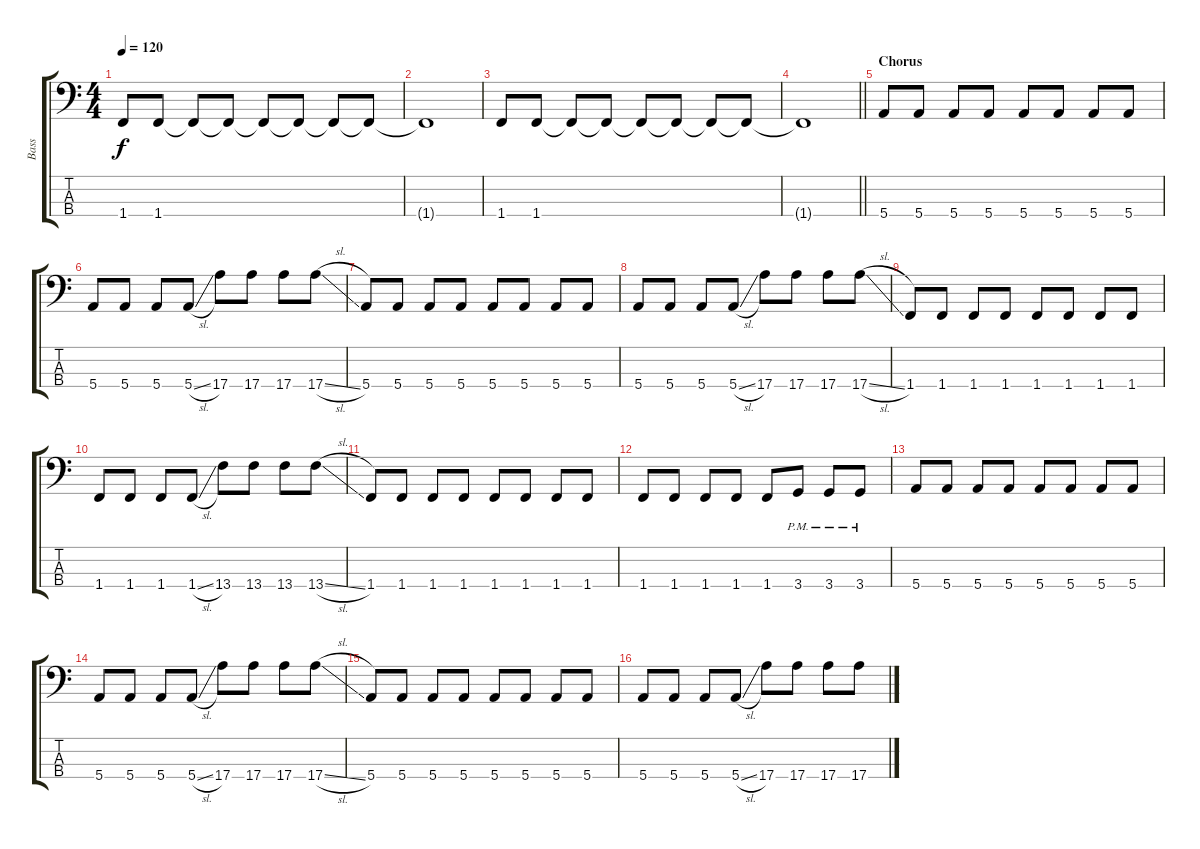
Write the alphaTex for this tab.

\track ("Bass" "Bass") {instrument electricbassfinger}
\staff {score tabs}
\tuning (G2 D2 A1 E1) {hide}
\ts (4 4)
\tempo 120
\clef f4
\ks c
1.4.8{dy f} 1.4.8 1.4{t}.8 1.4{t}.8 1.4{t}.8 1.4{t}.8 1.4{t}.8 1.4{t}.8 |
1.4{t}.1 |
1.4.8 1.4.8 1.4{t}.8 1.4{t}.8 1.4{t}.8 1.4{t}.8 1.4{t}.8 1.4{t}.8 |
\barLineRight lightlight
1.4{t}.1 |
\section ("" "Chorus")
5.4.8 5.4.8 5.4.8 5.4.8 5.4.8 5.4.8 5.4.8 5.4.8 |
5.4.8 5.4.8 5.4.8 5.4{sl}.8 17.4.8 17.4.8 17.4.8 17.4{sl}.8 |
5.4.8 5.4.8 5.4.8 5.4.8 5.4.8 5.4.8 5.4.8 5.4.8 |
5.4.8 5.4.8 5.4.8 5.4{sl}.8 17.4.8 17.4.8 17.4.8 17.4{sl}.8 |
1.4.8 1.4.8 1.4.8 1.4.8 1.4.8 1.4.8 1.4.8 1.4.8 |
1.4.8 1.4.8 1.4.8 1.4{sl}.8 13.4.8 13.4.8 13.4.8 13.4{sl}.8 |
1.4.8 1.4.8 1.4.8 1.4.8 1.4.8 1.4.8 1.4.8 1.4.8 |
1.4.8 1.4.8 1.4.8 1.4.8 1.4.8 3.4{pm}.8 3.4{pm}.8 3.4{pm}.8 |
5.4.8 5.4.8 5.4.8 5.4.8 5.4.8 5.4.8 5.4.8 5.4.8 |
5.4.8 5.4.8 5.4.8 5.4{sl}.8 17.4.8 17.4.8 17.4.8 17.4{sl}.8 |
5.4.8 5.4.8 5.4.8 5.4.8 5.4.8 5.4.8 5.4.8 5.4.8 |
5.4.8 5.4.8 5.4.8 5.4{sl}.8 17.4.8 17.4.8 17.4.8 17.4{sl}.8
